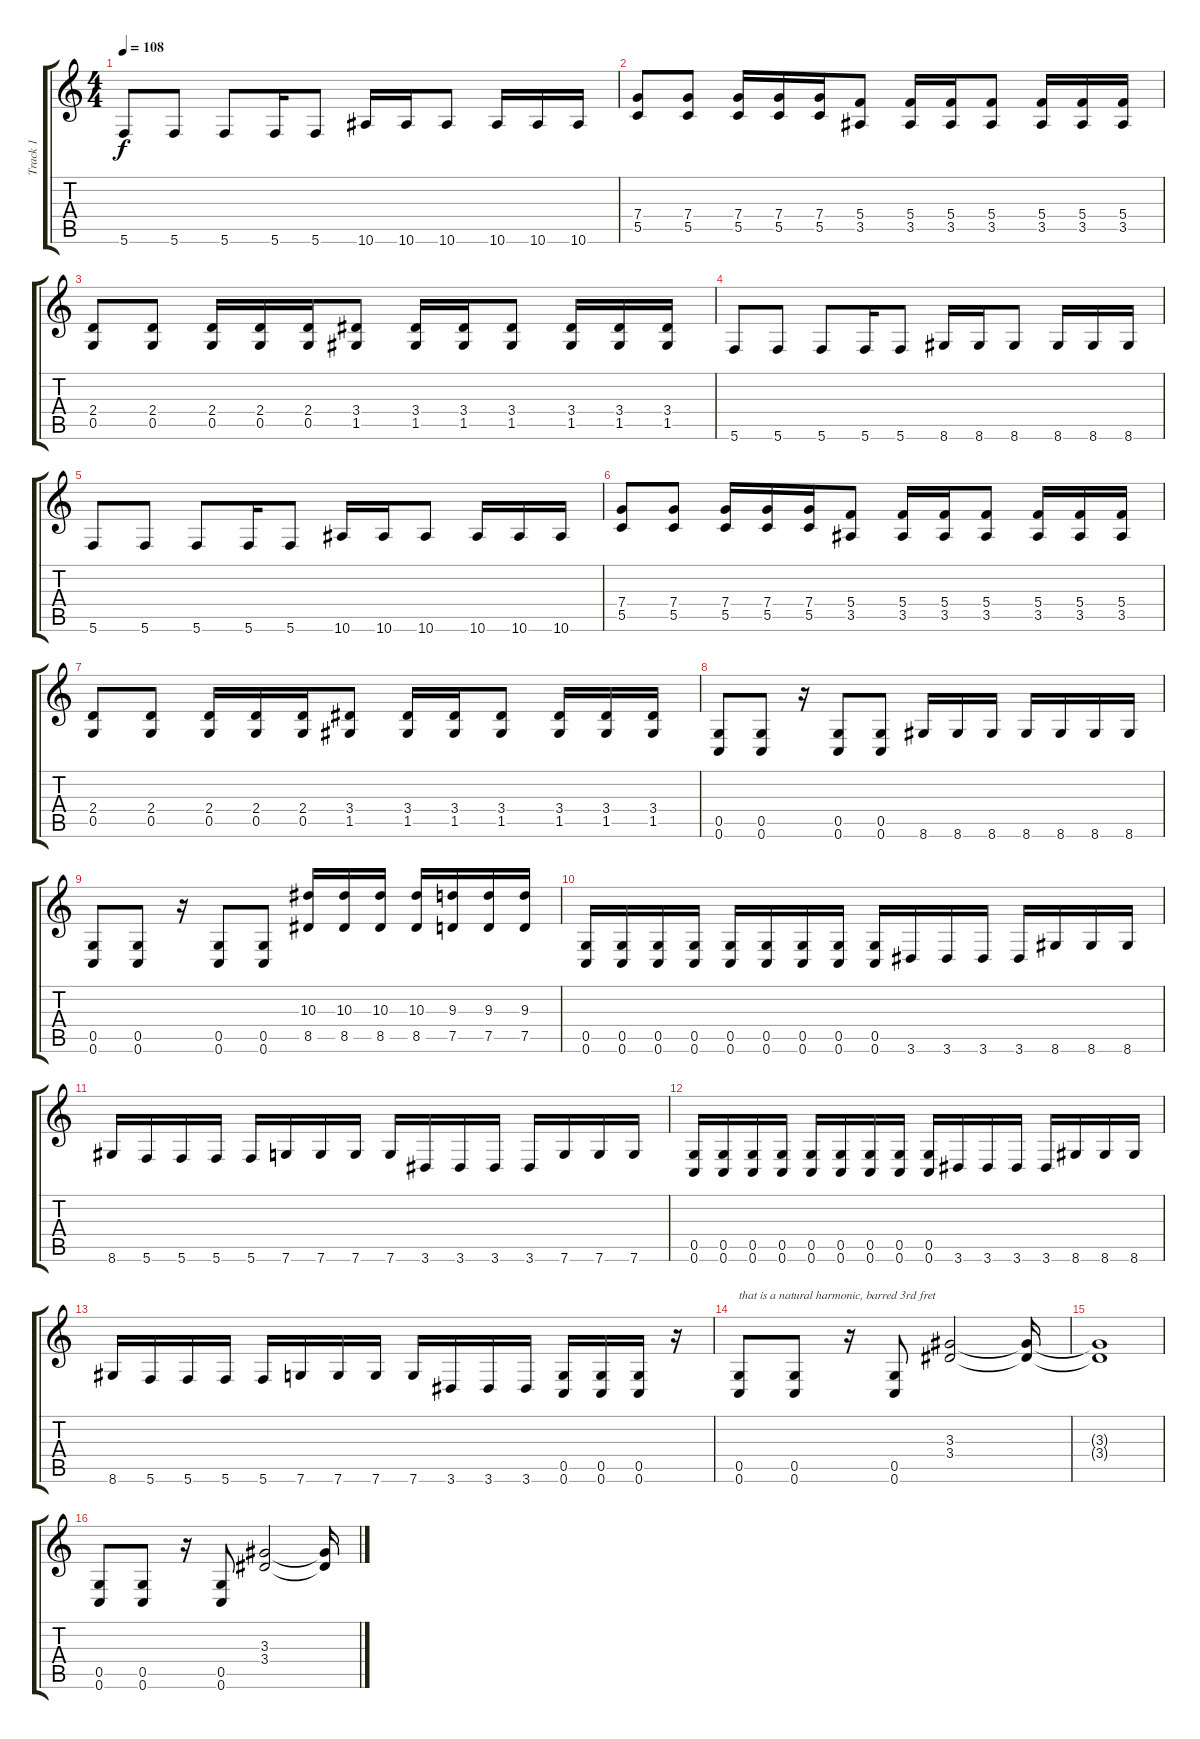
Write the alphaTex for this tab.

\track ("Track 1" "Track 1") {instrument distortionguitar}
\staff {score tabs}
\tuning (D4 A3 F3 C3 G2 C2) {hide}
\ts (4 4)
\tempo 108
\clef g2
\ks c
5.6.8{dy f} 5.6.8 5.6.8 5.6.16 5.6.8 10.6.16 10.6.16 10.6.8 10.6.16 10.6.16 10.6.16 |
(7.4 5.5).8 (7.4 5.5).8 (7.4 5.5).16 (7.4 5.5).16 (7.4 5.5).16 (5.4 3.5).8 (5.4 3.5).16 (5.4 3.5).16 (5.4 3.5).8 (5.4 3.5).16 (5.4 3.5).16 (5.4 3.5).16 |
(2.4 0.5).8 (2.4 0.5).8 (2.4 0.5).16 (2.4 0.5).16 (2.4 0.5).16 (3.4 1.5).8 (3.4 1.5).16 (3.4 1.5).16 (3.4 1.5).8 (3.4 1.5).16 (3.4 1.5).16 (3.4 1.5).16 |
5.6.8 5.6.8 5.6.8 5.6.16 5.6.8 8.6.16 8.6.16 8.6.8 8.6.16 8.6.16 8.6.16 |
5.6.8 5.6.8 5.6.8 5.6.16 5.6.8 10.6.16 10.6.16 10.6.8 10.6.16 10.6.16 10.6.16 |
(7.4 5.5).8 (7.4 5.5).8 (7.4 5.5).16 (7.4 5.5).16 (7.4 5.5).16 (5.4 3.5).8 (5.4 3.5).16 (5.4 3.5).16 (5.4 3.5).8 (5.4 3.5).16 (5.4 3.5).16 (5.4 3.5).16 |
(2.4 0.5).8 (2.4 0.5).8 (2.4 0.5).16 (2.4 0.5).16 (2.4 0.5).16 (3.4 1.5).8 (3.4 1.5).16 (3.4 1.5).16 (3.4 1.5).8 (3.4 1.5).16 (3.4 1.5).16 (3.4 1.5).16 |
(0.5 0.6).8 (0.5 0.6).8 r.16 (0.5 0.6).8 (0.5 0.6).8 8.6.16 8.6.16 8.6.16 8.6.16 8.6.16 8.6.16 8.6.16 |
(0.5 0.6).8 (0.5 0.6).8 r.16 (0.5 0.6).8 (0.5 0.6).8 (10.3 8.5).16 (10.3 8.5).16 (10.3 8.5).16 (10.3 8.5).16 (9.3 7.5).16 (9.3 7.5).16 (9.3 7.5).16 |
(0.5 0.6).16 (0.5 0.6).16 (0.5 0.6).16 (0.5 0.6).16 (0.5 0.6).16 (0.5 0.6).16 (0.5 0.6).16 (0.5 0.6).16 (0.5 0.6).16 3.6.16 3.6.16 3.6.16 3.6.16 8.6.16 8.6.16 8.6.16 |
8.6.16 5.6.16 5.6.16 5.6.16 5.6.16 7.6.16 7.6.16 7.6.16 7.6.16 3.6.16 3.6.16 3.6.16 3.6.16 7.6.16 7.6.16 7.6.16 |
(0.5 0.6).16 (0.5 0.6).16 (0.5 0.6).16 (0.5 0.6).16 (0.5 0.6).16 (0.5 0.6).16 (0.5 0.6).16 (0.5 0.6).16 (0.5 0.6).16 3.6.16 3.6.16 3.6.16 3.6.16 8.6.16 8.6.16 8.6.16 |
8.6.16 5.6.16 5.6.16 5.6.16 5.6.16 7.6.16 7.6.16 7.6.16 7.6.16 3.6.16 3.6.16 3.6.16 (0.5 0.6).16 (0.5 0.6).16 (0.5 0.6).16 r.16 |
(0.5 0.6).8{txt "that is a natural harmonic, barred 3rd fret"} (0.5 0.6).8 r.16 (0.5 0.6).8 (3.3 3.4).2 (3.3{t} 3.4{t}).16 |
(3.3{t} 3.4{t}).1 |
(0.5 0.6).8 (0.5 0.6).8 r.16 (0.5 0.6).8 (3.3 3.4).2 (3.3{t} 3.4{t}).16
